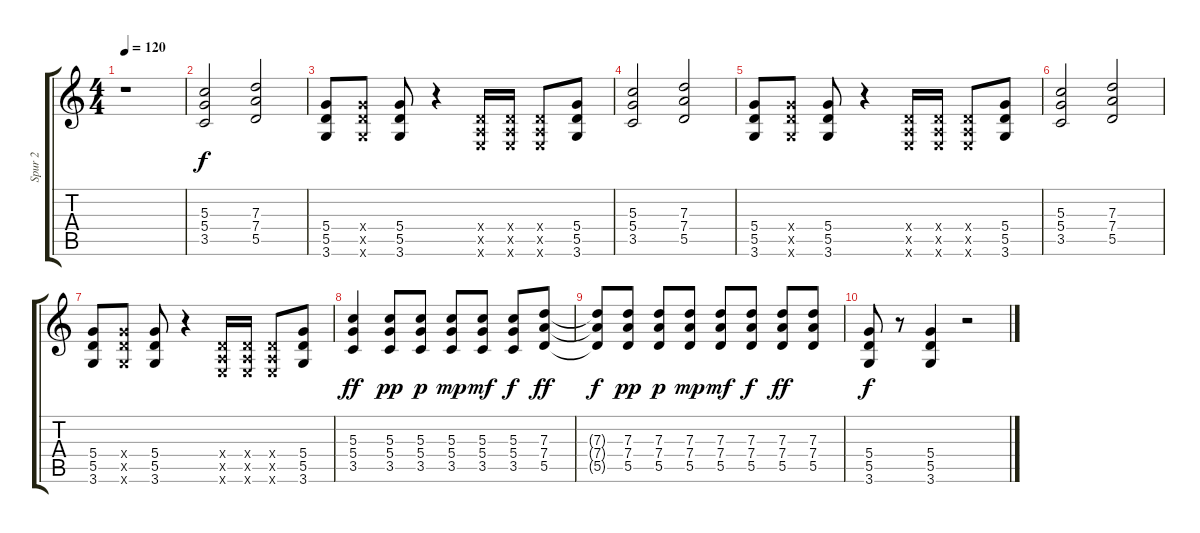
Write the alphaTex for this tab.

\track ("Spur 2" "Spur 2") {instrument distortionguitar}
\staff {score tabs}
\tuning (E4 B3 G3 D3 A2 E2) {hide}
\ts (4 4)
\tempo 120
\clef g2
\ks c
r.1{dy f} |
(5.3 5.4 3.5).2 (7.3 7.4 5.5).2 |
(5.4 5.5 3.6).8 (5.4{x} 5.5{x} 3.6{x}).8 (5.4 5.5 3.6).8 r.4 (0.4{x} 0.5{x} 0.6{x}).16 (0.4{x} 0.5{x} 0.6{x}).16 (0.4{x} 0.5{x} 0.6{x}).8 (5.4 5.5 3.6).8 |
(5.3 5.4 3.5).2 (7.3 7.4 5.5).2 |
(5.4 5.5 3.6).8 (5.4{x} 5.5{x} 3.6{x}).8 (5.4 5.5 3.6).8 r.4 (0.4{x} 0.5{x} 0.6{x}).16 (0.4{x} 0.5{x} 0.6{x}).16 (0.4{x} 0.5{x} 0.6{x}).8 (5.4 5.5 3.6).8 |
(5.3 5.4 3.5).2 (7.3 7.4 5.5).2 |
(5.4 5.5 3.6).8 (5.4{x} 5.5{x} 3.6{x}).8 (5.4 5.5 3.6).8 r.4 (0.4{x} 0.5{x} 0.6{x}).16 (0.4{x} 0.5{x} 0.6{x}).16 (0.4{x} 0.5{x} 0.6{x}).8 (5.4 5.5 3.6).8 |
(5.3 5.4 3.5).4{dy ff} (5.3 5.4 3.5).8{dy pp} (5.3 5.4 3.5).8{dy p} (5.3 5.4 3.5).8{dy mp} (5.3 5.4 3.5).8{dy mf} (5.3 5.4 3.5).8{dy f} (7.3 7.4 5.5).8{dy ff} |
(7.3{t} 7.4{t} 5.5{t}).8{dy f} (7.3 7.4 5.5).8{dy pp} (7.3 7.4 5.5).8{dy p} (7.3 7.4 5.5).8{dy mp} (7.3 7.4 5.5).8{dy mf} (7.3 7.4 5.5).8{dy f} (7.3 7.4 5.5).8{dy ff} (7.3 7.4 5.5).8 |
(5.4 5.5 3.6).8{dy f} r.8 (5.4 5.5 3.6).4 r.2
